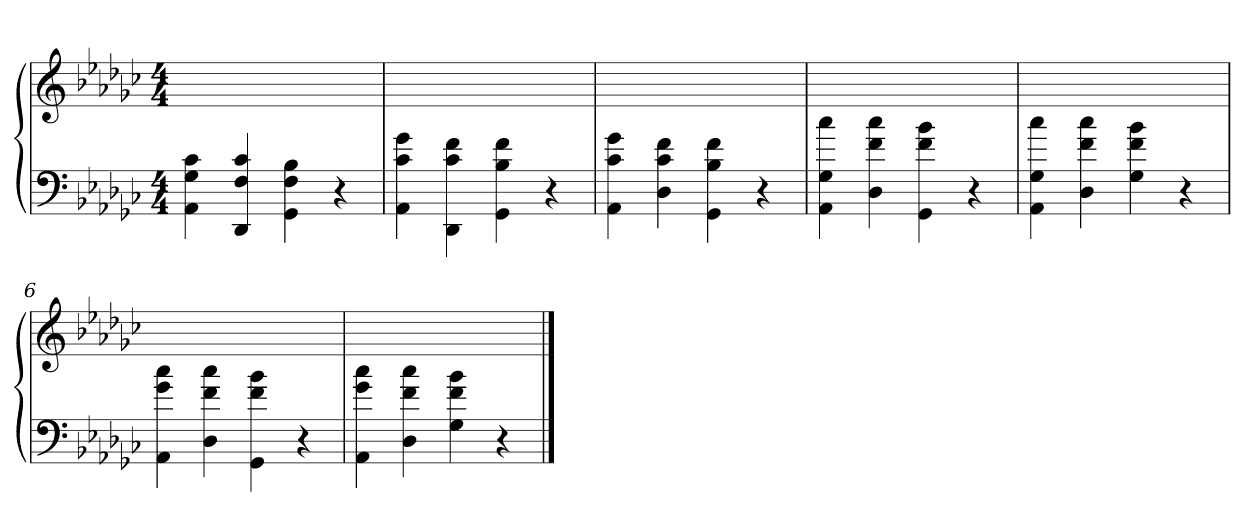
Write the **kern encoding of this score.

**kern	**kern
*part2	*part1
*staff2	*staff1
*clefF4	*clefG2
*k[b-e-a-d-g-c-]	*k[b-e-a-d-g-c-]
*G-:	*G-:
*M4/4	*M4/4
*MM60	*MM60
=1	=1
4AA- 4G- 4c-	1ryy
4DD- 4F 4c-	.
4GG- 4F 4B-	.
4r	.
=2	=2
4AA- 4c- 4g-	1ryy
4DD- 4c- 4f	.
4GG- 4B- 4f	.
4r	.
=3	=3
4AA- 4c- 4g-	1ryy
4D- 4c- 4f	.
4GG- 4B- 4f	.
4r	.
=4	=4
4AA- 4G- 4cc-	1ryy
4D- 4f 4cc-	.
4GG- 4f 4b-	.
4r	.
=5	=5
4AA- 4G- 4cc-	1ryy
4D- 4f 4cc-	.
4G- 4f 4b-	.
4r	.
=6	=6
4AA- 4g- 4cc-	1ryy
4D- 4f 4cc-	.
4GG- 4f 4b-	.
4r	.
=7	=7
4AA- 4g- 4cc-	1ryy
4D- 4f 4cc-	.
4G- 4f 4b-	.
4r	.
==	==
*-	*-
